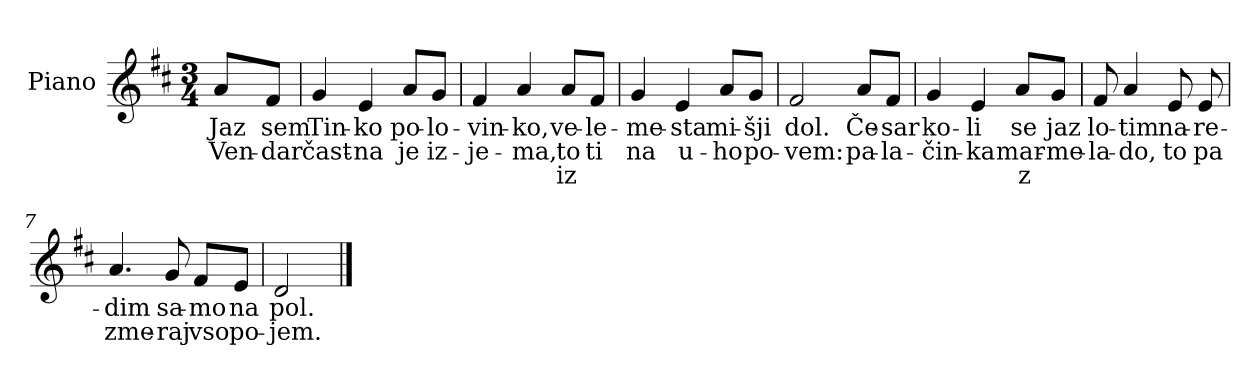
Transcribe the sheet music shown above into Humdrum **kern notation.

**kern	**text	**text	**text
*part1	*part1	*part1	*part1
*staff1	*staff1	*staff1	*staff1
*I"Piano	*	*	*
*I'Pno.	*	*	*
*clefG2	*	*	*
*k[f#c#]	*	*	*
*M3/4	*	*	*
=	=	=	=
!	!LO:LY:b	!LO:LY:b	!
8a/L	Jaz	Ven-	.
!	!LO:LY:b	!LO:LY:b	!
8f#/J	sem	-dar	.
=1	=1	=1	=1
!	!LO:LY:b	!LO:LY:b	!
4g/	Tin-	čast-	.
!	!LO:LY:b	!LO:LY:b	!
4e/	-ko	-na	.
!	!LO:LY:b	!LO:LY:b	!
8a/L	po-	je	.
!	!LO:LY:b	!LO:LY:b	!
8g/J	-lo-	iz-	.
=2	=2	=2	=2
!	!LO:LY:b	!LO:LY:b	!
4f#/	-vin-	-je-	.
!	!LO:LY:b	!LO:LY:b	!
4a/	-ko,	-ma,	.
!	!LO:LY:b	!LO:LY:b	!LO:LY:b
8a/L	ve-	to	iz
!	!LO:LY:b	!LO:LY:b	!
8f#/J	-le-	ti	.
=3	=3	=3	=3
!	!LO:LY:b	!LO:LY:b	!
4g/	-me-	na	.
!	!LO:LY:b	!LO:LY:b	!
4e/	-sta	u-	.
!	!LO:LY:b	!LO:LY:b	!
8a/L	mi-	-ho	.
!	!LO:LY:b	!LO:LY:b	!
8g/J	-šji	po-	.
=4	=4	=4	=4
!	!LO:LY:b	!LO:LY:b	!
2f#/	dol.	-vem:	.
!	!LO:LY:b	!LO:LY:b	!
8a/L	Če-	pa-	.
!	!LO:LY:b	!LO:LY:b	!
8f#/J	-sar	-la-	.
!!LO:LB:g=z
=5	=5	=5	=5
!	!LO:LY:b	!LO:LY:b	!
4g/	ko-	-čin-	.
!	!LO:LY:b	!LO:LY:b	!
4e/	-li	-ka	.
!	!LO:LY:b	!LO:LY:b	!LO:LY:b
8a/L	se	mar-	z
!	!LO:LY:b	!LO:LY:b	!
8g/J	jaz	-me-	.
=6	=6	=6	=6
!	!LO:LY:b	!LO:LY:b	!
8f#/	lo-	-la-	.
!	!LO:LY:b	!LO:LY:b	!
4a/	-tim	-do,	.
!	!LO:LY:b	!LO:LY:b	!
8e/	na-	to	.
!	!LO:LY:b	!LO:LY:b	!
8e/	-re-	pa	.
=7	=7	=7	=7
!	!LO:LY:b	!LO:LY:b	!
4.a/	-dim	zme-	.
!	!LO:LY:b	!LO:LY:b	!
8g/	sa-	-raj	.
!	!LO:LY:b	!LO:LY:b	!
8f#/L	-mo	vso	.
!	!LO:LY:b	!LO:LY:b	!
8e/J	na	po-	.
=8	=8	=8	=8
!	!LO:LY:b	!LO:LY:b	!
2d/	pol.	-jem.	.
==	==	==	==
*-	*-	*-	*-
